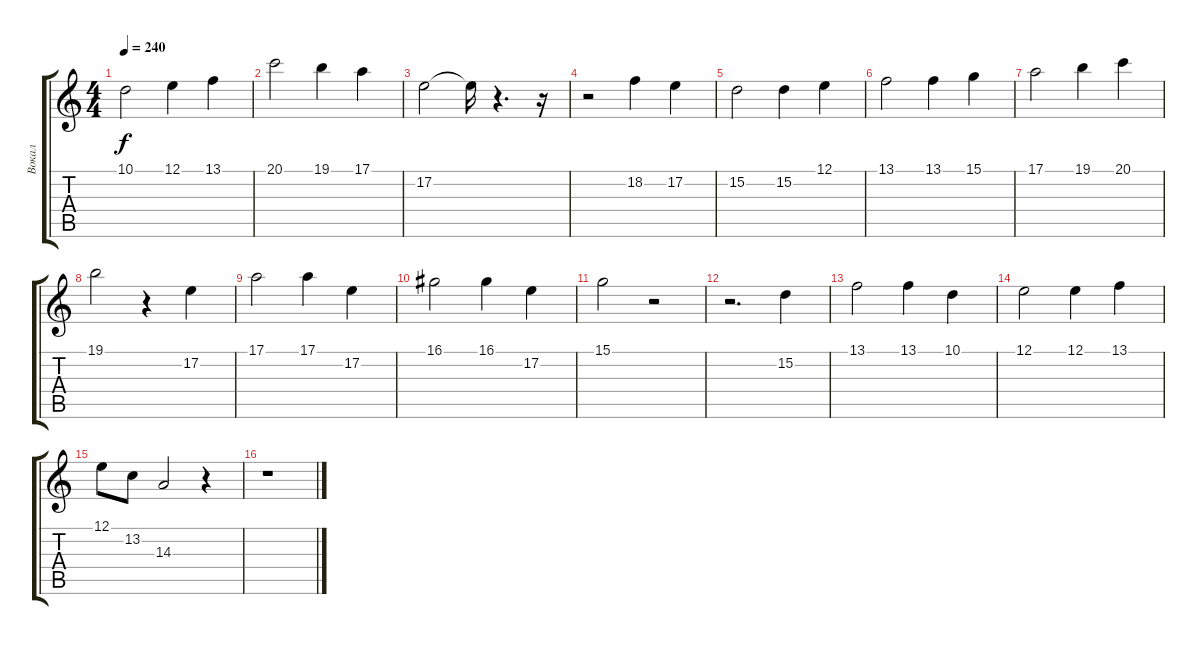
\track ("Вокал" "Вокал") {instrument percussiveorgan}
\staff {score tabs}
\tuning (E4 B3 G3 D3 A2 E2) {hide}
\ts (4 4)
\tempo 240
\clef g2
\ks c
10.1.2{dy f} 12.1.4 13.1.4 |
20.1.2 19.1.4 17.1.4 |
17.2.2 17.2{t}.16 r.4{d} r.16 |
r.2 18.2.4 17.2.4 |
15.2.2 15.2.4 12.1.4 |
13.1.2 13.1.4 15.1.4 |
17.1.2 19.1.4 20.1.4 |
19.1.2 r.4 17.2.4 |
17.1.2 17.1.4 17.2.4 |
16.1.2 16.1.4 17.2.4 |
15.1.2 r.2 |
r.2{d} 15.2.4 |
13.1.2 13.1.4 10.1.4 |
12.1.2 12.1.4 13.1.4 |
12.1.8 13.2.8 14.3.2 r.4 |
r.1
